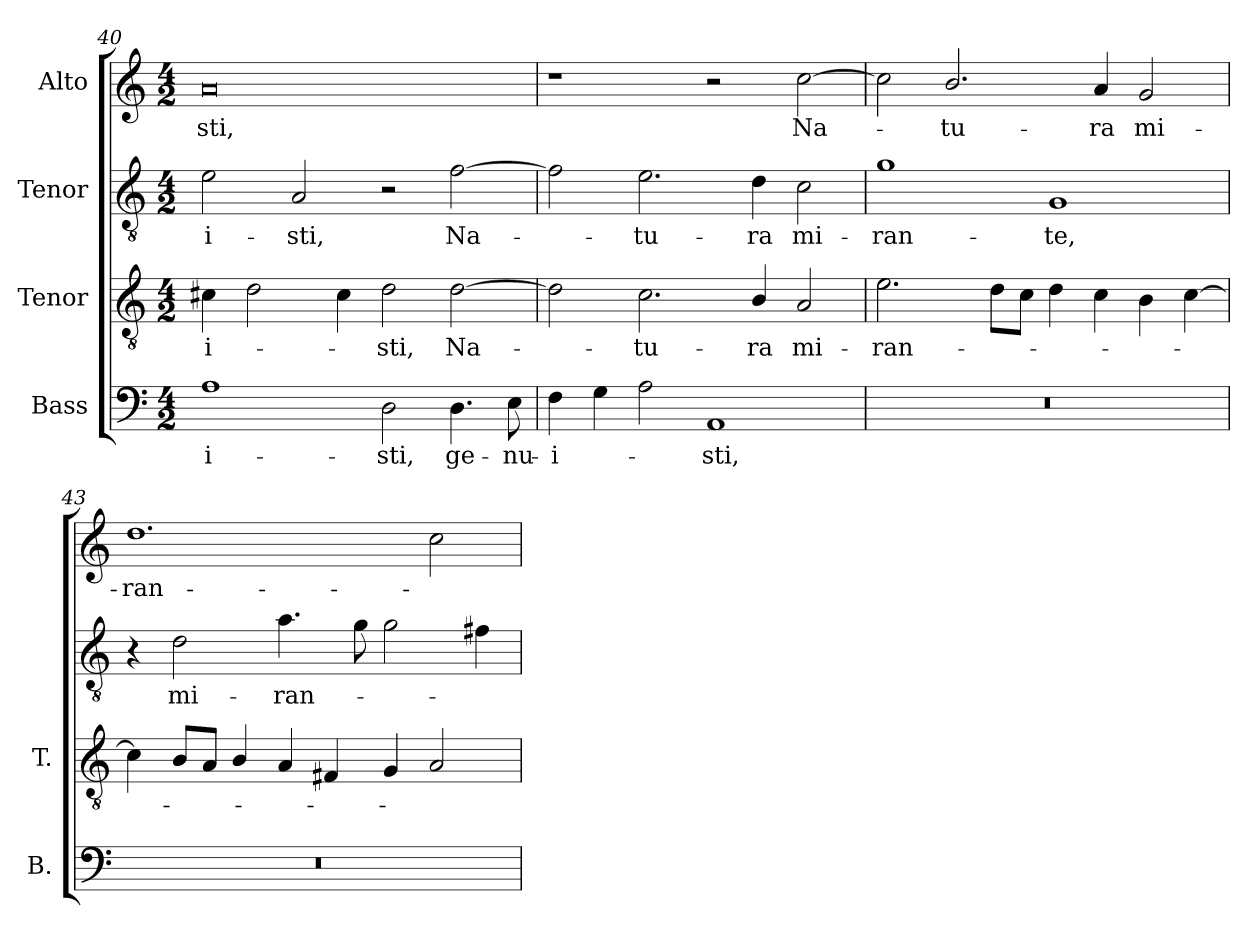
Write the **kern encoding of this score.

**kern	**text	**kern	**text	**kern	**text	**kern	**text
*part4	*part4	*part3	*part3	*part2	*part2	*part1	*part1
*staff4	*staff4	*staff3	*staff3	*staff2	*staff2	*staff1	*staff1
*I"Bass	*	*I"Tenor	*	*I"Tenor	*	*I"Alto	*
*I'B.	*	*I'T.	*	*	*	*	*
*clefF4	*	*clefGv2	*	*clefGv2	*	*clefG2	*
*	*	*ITrd7c12	*	*ITrd7c12	*	*	*
*k[]	*	*k[]	*	*k[]	*	*k[]	*
*C:	*	*C:	*	*C:	*	*C:	*
*M4/2	*	*M4/2	*	*M4/2	*	*M4/2	*
=40	=40	=40	=40	=40	=40	=40	=40
!	!LO:LY:b:color=#000000	!	!	!	!	!	!
!	!	!	!LO:LY:b:color=#000000	!	!	!	!
!	!	!	!	!	!LO:LY:b:color=#000000	!	!
!	!	!	!	!	!	!	!LO:LY:b:color=#000000
1Ai	-i-	4C#Xi\	-i-	2Ei\	-i-	0ai	-sti,
.	.	2Di\	.	.	.	.	.
!	!	!	!	!	!LO:LY:b:color=#000000	!	!
.	.	.	.	2AAi/	-sti,	.	.
.	.	4C#i\	.	.	.	.	.
!	!LO:LY:b:color=#000000	!	!	!	!	!	!
!	!	!	!LO:LY:b:color=#000000	!	!	!	!
2Di\	-sti,	2Di\	-sti,	2r	.	.	.
!	!LO:LY:b:color=#000000	!	!	!	!	!	!
!	!	!	!LO:LY:b:color=#000000	!	!	!	!
!	!	!	!	!	!LO:LY:b:color=#000000	!	!
4.Di\	ge-	[2Di\	Na-	[2Fi\	Na-	.	.
!	!LO:LY:b:color=#000000	!	!	!	!	!	!
8Ei\	-nu-	.	.	.	.	.	.
=41	=41	=41	=41	=41	=41	=41	=41
!	!LO:LY:b:color=#000000	!	!	!	!	!	!
4Fi\	-i-	2Di\]	.	2Fi\]	.	1r	.
4Gi\	.	.	.	.	.	.	.
!	!	!	!LO:LY:b:color=#000000	!	!	!	!
!	!	!	!	!	!LO:LY:b:color=#000000	!	!
2Ai\	.	2.Ci\	-tu-	2.Ei\	-tu-	.	.
!	!LO:LY:b:color=#000000	!	!	!	!	!	!
1AAi	-sti,	.	.	.	.	2r	.
!	!	!	!LO:LY:b:color=#000000	!	!	!	!
!	!	!	!	!	!LO:LY:b:color=#000000	!	!
.	.	4BBi/	-ra	4Di\	-ra	.	.
!	!	!	!LO:LY:b:color=#000000	!	!	!	!
!	!	!	!	!	!LO:LY:b:color=#000000	!	!
!	!	!	!	!	!	!	!LO:LY:b:color=#000000
.	.	2AAi/	mi-	2Ci\	mi-	[2cci\	Na-
!!LO:LB:g=z
=42	=42	=42	=42	=42	=42	=42	=42
!LO:N:vis=1	!	!	!	!	!	!	!
!	!	!	!LO:LY:b:color=#000000	!	!	!	!
!	!	!	!	!	!LO:LY:b:color=#000000	!	!
0r	.	2.Ei\	-ran-	1Gi	-ran-	2cci\]	.
!	!	!	!	!	!	!	!LO:LY:b:color=#000000
.	.	.	.	.	.	2.bi/	-tu-
.	.	8Di\L	.	.	.	.	.
.	.	8Ci\J	.	.	.	.	.
!	!	!	!	!	!LO:LY:b:color=#000000	!	!
.	.	4Di\	.	1GGi	-te,	.	.
!	!	!	!	!	!	!	!LO:LY:b:color=#000000
.	.	4Ci\	.	.	.	4ai/	-ra
!	!	!	!	!	!	!	!LO:LY:b:color=#000000
.	.	4BBi\	.	.	.	2gi/	mi-
.	.	[4Ci\	.	.	.	.	.
=43	=43	=43	=43	=43	=43	=43	=43
!LO:N:vis=1	!	!	!	!	!	!	!
!	!	!	!	!	!	!	!LO:LY:b:color=#000000
0r	.	4Ci\]	.	4r	.	1.ddi	-ran-
!	!	!	!	!	!LO:LY:b:color=#000000	!	!
.	.	8BBi/L	.	2Di\	mi-	.	.
.	.	8AAi/J	.	.	.	.	.
.	.	4BBi/	.	.	.	.	.
!	!	!	!	!	!LO:LY:b:color=#000000	!	!
.	.	4AAi/	.	4.Ai\	-ran-	.	.
.	.	4FF#Xi/	.	.	.	.	.
.	.	.	.	8Gi\	.	.	.
.	.	4GGi/	.	2Gi\	.	.	.
.	.	2AAi/	.	.	.	2cci\	.
.	.	.	.	4F#Xi\	.	.	.
=	=	=	=	=	=	=	=
*-	*-	*-	*-	*-	*-	*-	*-
